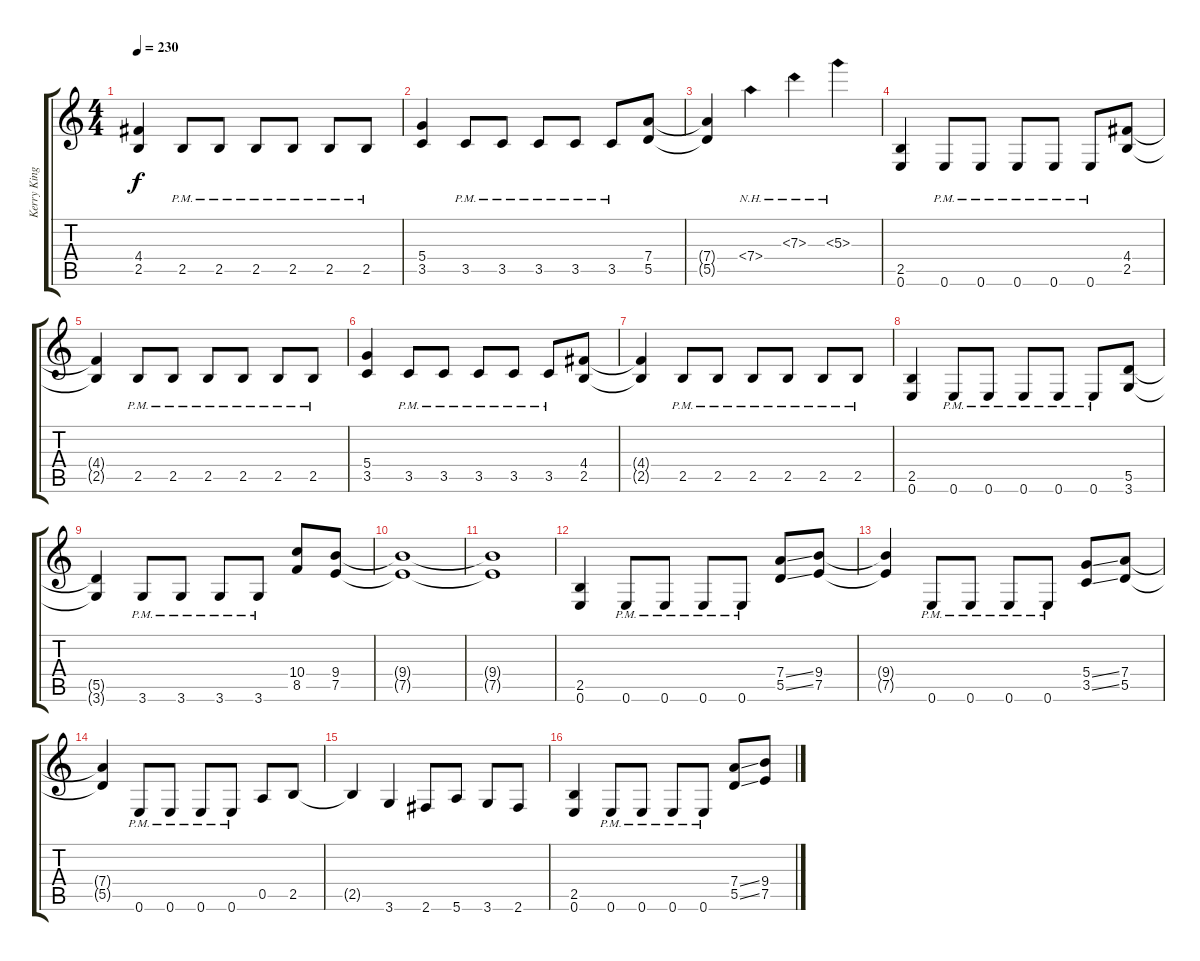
\track ("Kerry King" "Kerry King") {instrument distortionguitar}
\staff {score tabs}
\tuning (E4 B3 G3 D3 A2 E2) {hide}
\ts (4 4)
\tempo 230
\clef g2
\ks c
(4.4{t} 2.5{t}).4{dy f} 2.5{pm}.8 2.5{pm}.8 2.5{pm}.8 2.5{pm}.8 2.5{pm}.8 2.5{pm}.8 |
(5.4 3.5).4 3.5{pm}.8 3.5{pm}.8 3.5{pm}.8 3.5{pm}.8 3.5{pm}.8 (7.4 5.5).8 |
(7.4{t} 5.5{t}).4 7.4{nh}.4 7.3{nh}.4 5.3{nh}.4 |
(2.5 0.6).4 0.6{pm}.8 0.6{pm}.8 0.6{pm}.8 0.6{pm}.8 0.6{pm}.8 (4.4 2.5).8 |
(4.4{t} 2.5{t}).4 2.5{pm}.8 2.5{pm}.8 2.5{pm}.8 2.5{pm}.8 2.5{pm}.8 2.5{pm}.8 |
(5.4 3.5).4 3.5{pm}.8 3.5{pm}.8 3.5{pm}.8 3.5{pm}.8 3.5{pm}.8 (4.4 2.5).8 |
(4.4{t} 2.5{t}).4 2.5{pm}.8 2.5{pm}.8 2.5{pm}.8 2.5{pm}.8 2.5{pm}.8 2.5{pm}.8 |
(2.5 0.6).4 0.6{pm}.8 0.6{pm}.8 0.6{pm}.8 0.6{pm}.8 0.6{pm}.8 (5.5 3.6).8 |
(5.5{t} 3.6{t}).4 3.6{pm}.8 3.6{pm}.8 3.6{pm}.8 3.6{pm}.8 (10.4 8.5).8 (9.4 7.5).8 |
(9.4{t} 7.5{t}).1 |
(9.4{t} 7.5{t}).1 |
(2.5 0.6).4 0.6{pm}.8 0.6{pm}.8 0.6{pm}.8 0.6{pm}.8 (7.4{ss} 5.5{ss}).8 (9.4 7.5).8 |
(9.4{t} 7.5{t}).4 0.6{pm}.8 0.6{pm}.8 0.6{pm}.8 0.6{pm}.8 (5.4{ss} 3.5{ss}).8 (7.4 5.5).8 |
(7.4{t} 5.5{t}).4 0.6{pm}.8 0.6{pm}.8 0.6{pm}.8 0.6{pm}.8 0.5.8 2.5.8 |
2.5{t}.4 3.6.4 2.6.8 5.6.8 3.6.8 2.6.8 |
(2.5 0.6).4 0.6{pm}.8 0.6{pm}.8 0.6{pm}.8 0.6{pm}.8 (7.4{ss} 5.5{ss}).8 (9.4 7.5).8
